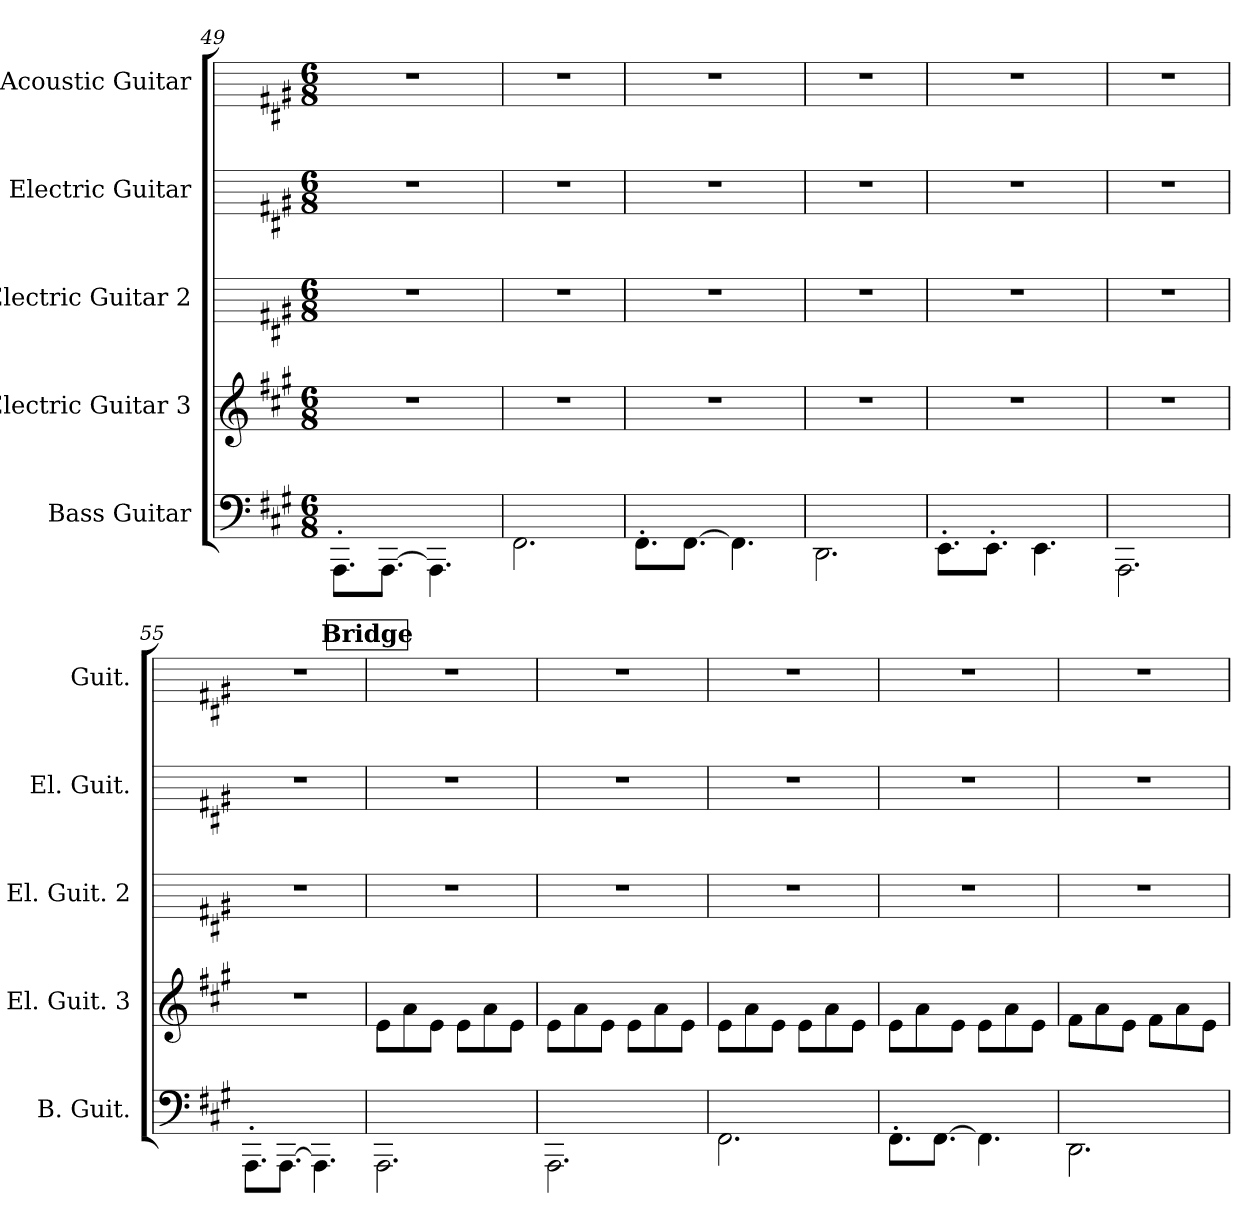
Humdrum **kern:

**kern	**kern	**kern	**kern	**kern
*part5	*part4	*part3	*part2	*part1
*staff5	*staff4	*staff3	*staff2	*staff1
*I"Bass Guitar	*I"Electric Guitar 3	*I"Electric Guitar 2	*I"Electric Guitar	*I"Acoustic Guitar
*I'B. Guit.	*I'El. Guit. 3	*I'El. Guit. 2	*I'El. Guit.	*I'Guit.
*	*	*	*	*
*ITrd7c12	*	*	*	*
*k[f#c#g#]	*k[f#c#g#]	*k[f#c#g#]	*k[f#c#g#]	*k[f#c#g#]
*M6/8	*M6/8	*M6/8	*M6/8	*M6/8
=49	=49	=49	=49	=49
8.AAAA'\L	2.r	2.r	2.r	2.r
[8.AAAA\J	.	.	.	.
4.AAAA\]	.	.	.	.
=50	=50	=50	=50	=50
2.FFF#\	2.r	2.r	2.r	2.r
=51	=51	=51	=51	=51
8.FFF#'\L	2.r	2.r	2.r	2.r
[8.FFF#\J	.	.	.	.
4.FFF#\]	.	.	.	.
=52	=52	=52	=52	=52
2.DDD\	2.r	2.r	2.r	2.r
=53	=53	=53	=53	=53
8.EEE'\L	2.r	2.r	2.r	2.r
8.EEE'\J	.	.	.	.
4.EEE\	.	.	.	.
=54	=54	=54	=54	=54
2.AAAA\	2.r	2.r	2.r	2.r
=55	=55	=55	=55	=55
8.AAAA'\L	2.r	2.r	2.r	2.r
[8.AAAA\J	.	.	.	.
4.AAAA\]	.	.	.	.
!!LO:LB:g=z
!!LO:REH:place=s1:a:B:fs=14:t=Bridge
=56	=56	=56	=56	=56
2.AAAA\	8e\L	2.r	2.r	2.r
.	8a\	.	.	.
.	8e\J	.	.	.
.	8e\L	.	.	.
.	8a\	.	.	.
.	8e\J	.	.	.
=57	=57	=57	=57	=57
2.AAAA\	8e\L	2.r	2.r	2.r
.	8a\	.	.	.
.	8e\J	.	.	.
.	8e\L	.	.	.
.	8a\	.	.	.
.	8e\J	.	.	.
=58	=58	=58	=58	=58
2.FFF#\	8e\L	2.r	2.r	2.r
.	8a\	.	.	.
.	8e\J	.	.	.
.	8e\L	.	.	.
.	8a\	.	.	.
.	8e\J	.	.	.
=59	=59	=59	=59	=59
8.FFF#'\L	8e\L	2.r	2.r	2.r
.	8a\	.	.	.
[8.FFF#\J	.	.	.	.
.	8e\J	.	.	.
4.FFF#\]	8e\L	.	.	.
.	8a\	.	.	.
.	8e\J	.	.	.
=60	=60	=60	=60	=60
2.DDD\	8f#\L	2.r	2.r	2.r
.	8a\	.	.	.
.	8e\J	.	.	.
.	8f#\L	.	.	.
.	8a\	.	.	.
.	8e\J	.	.	.
=	=	=	=	=
*-	*-	*-	*-	*-
